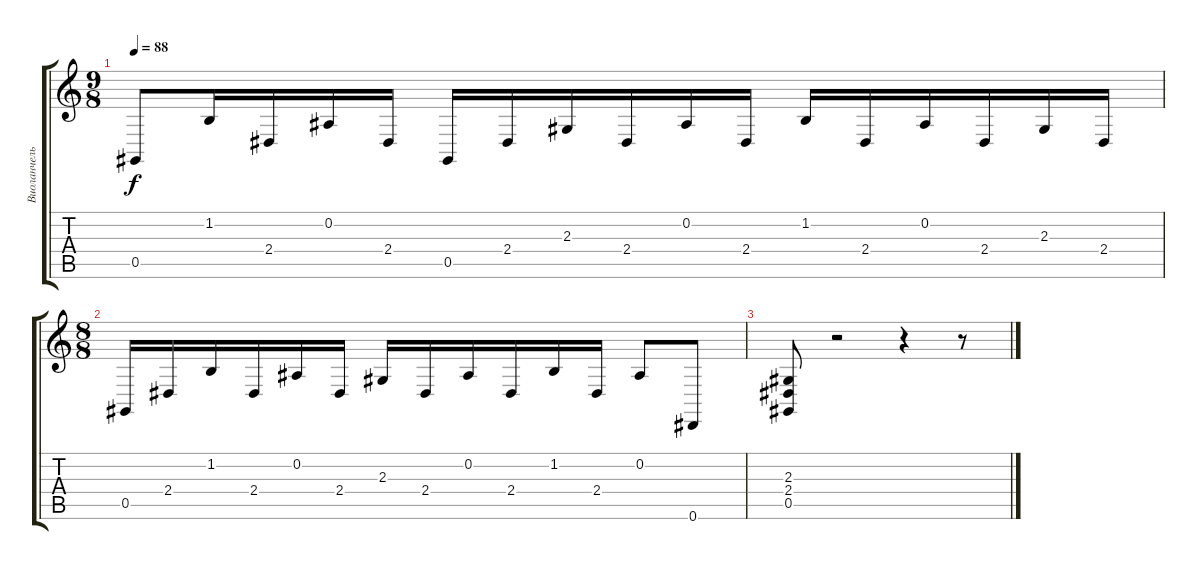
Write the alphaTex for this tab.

\track ("Виоланчель" "Виоланчель") {instrument viola}
\staff {score tabs}
\tuning (Eb4 Bb3 Gb3 Db3 Ab2 Eb2) {hide}
\ts (9 8)
\tempo 88
\clef g2
\ks c
0.5.8{dy f} 1.2.16 2.4.16 0.2.16 2.4.16 0.5.16 2.4.16 2.3.16 2.4.16 0.2.16 2.4.16 1.2.16 2.4.16 0.2.16 2.4.16 2.3.16 2.4.16 |
\ts (8 8)
0.5.16 2.4.16 1.2.16 2.4.16 0.2.16 2.4.16 2.3.16 2.4.16 0.2.16 2.4.16 1.2.16 2.4.16 0.2.8 0.6.8 |
(2.3 2.4 0.5).8 r.2 r.4 r.8
